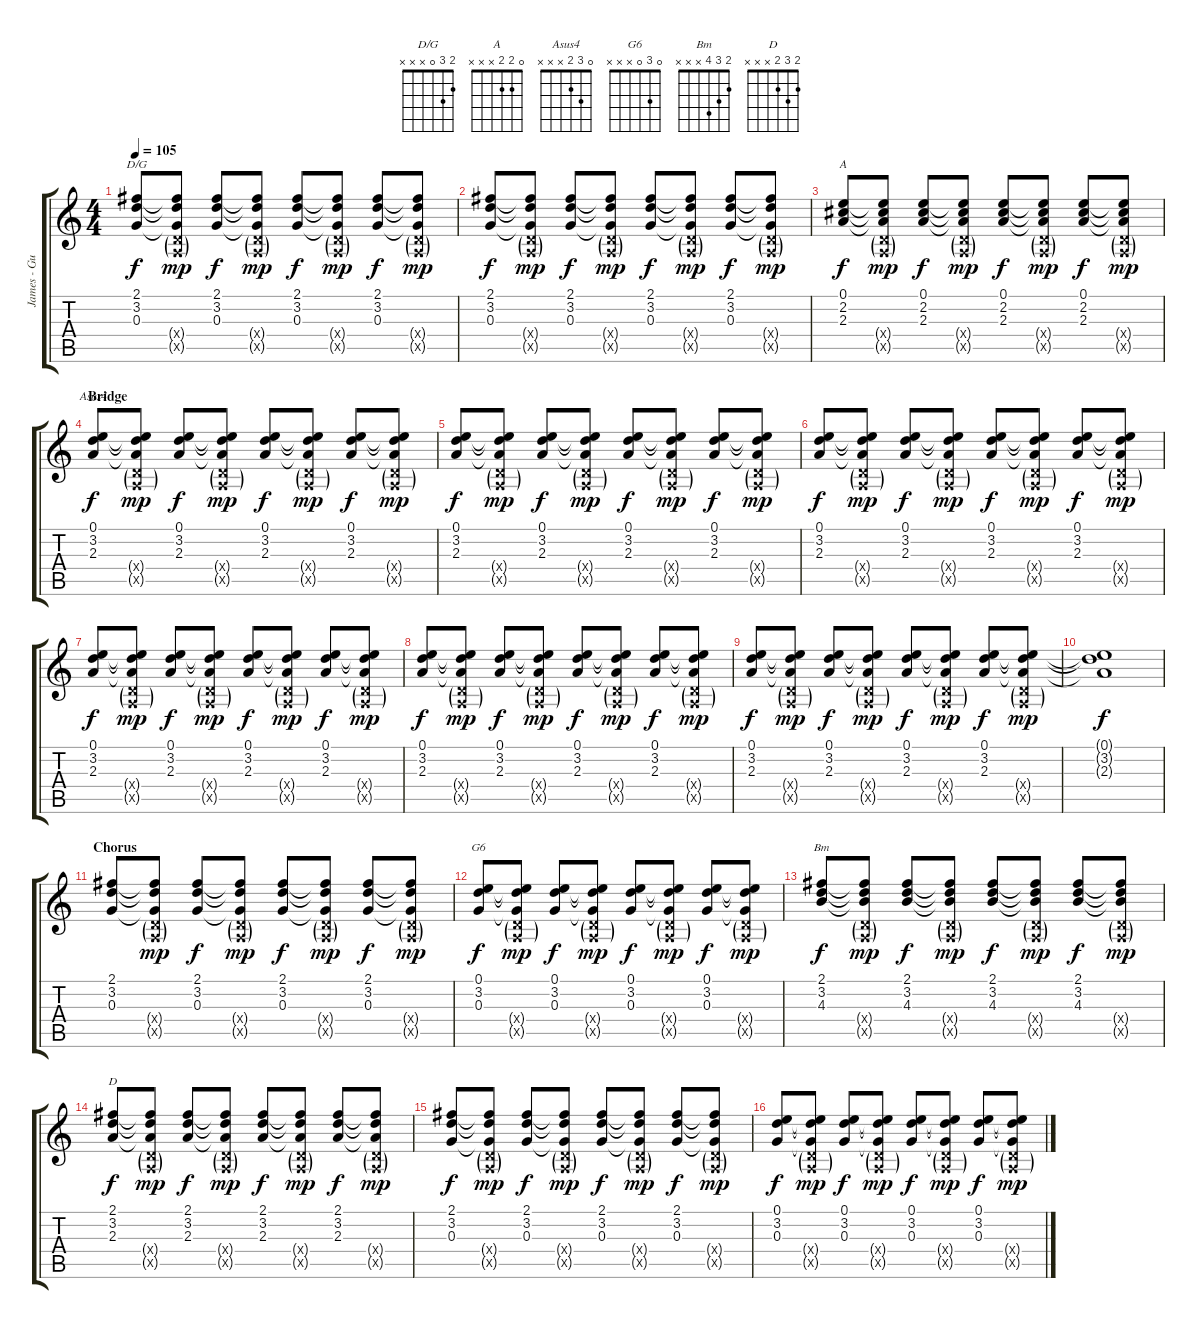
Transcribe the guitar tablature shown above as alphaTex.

\track ("James - Guitar 1" "James - Gu") {instrument electricguitarjazz}
\staff {score tabs}
\tuning (E4 B3 G3 D3 A2 E2) {hide}
\chord ("D/G" 2 3 0 x x x)
\chord ("A" 0 2 2 x x x)
\chord ("Asus4" 0 3 2 x x x)
\chord ("G6" 0 3 0 x x x)
\chord ("Bm" 2 3 4 x x x)
\chord ("D" 2 3 2 x x x)
\ts (4 4)
\tempo 105
\clef g2
\ks c
(2.1 3.2 0.3).8{ch "D/G" dy f} (2.1{t} 3.2{t} 0.3{t} 0.4{g x} 0.5{g x}).8{dy mp} (2.1 3.2 0.3).8{dy f} (2.1{t} 3.2{t} 0.3{t} 0.4{g x} 0.5{g x}).8{dy mp} (2.1 3.2 0.3).8{dy f} (2.1{t} 3.2{t} 0.3{t} 0.4{g x} 0.5{g x}).8{dy mp} (2.1 3.2 0.3).8{dy f} (2.1{t} 3.2{t} 0.3{t} 0.4{g x} 0.5{g x}).8{dy mp} |
(2.1 3.2 0.3).8{dy f} (2.1{t} 3.2{t} 0.3{t} 0.4{g x} 0.5{g x}).8{dy mp} (2.1 3.2 0.3).8{dy f} (2.1{t} 3.2{t} 0.3{t} 0.4{g x} 0.5{g x}).8{dy mp} (2.1 3.2 0.3).8{dy f} (2.1{t} 3.2{t} 0.3{t} 0.4{g x} 0.5{g x}).8{dy mp} (2.1 3.2 0.3).8{dy f} (2.1{t} 3.2{t} 0.3{t} 0.4{g x} 0.5{g x}).8{dy mp} |
(0.1 2.2 2.3).8{ch "A" dy f} (0.1{t} 2.2{t} 2.3{t} 0.4{g x} 0.5{g x}).8{dy mp} (0.1 2.2 2.3).8{dy f} (0.1{t} 2.2{t} 2.3{t} 0.4{g x} 0.5{g x}).8{dy mp} (0.1 2.2 2.3).8{dy f} (0.1{t} 2.2{t} 2.3{t} 0.4{g x} 0.5{g x}).8{dy mp} (0.1 2.2 2.3).8{dy f} (0.1{t} 2.2{t} 2.3{t} 0.4{g x} 0.5{g x}).8{dy mp} |
\section ("" "Bridge")
(0.1 3.2 2.3).8{ch "Asus4" dy f} (0.1{t} 3.2{t} 2.3{t} 0.4{g x} 0.5{g x}).8{dy mp} (0.1 3.2 2.3).8{dy f} (0.1{t} 3.2{t} 2.3{t} 0.4{g x} 0.5{g x}).8{dy mp} (0.1 3.2 2.3).8{dy f} (0.1{t} 3.2{t} 2.3{t} 0.4{g x} 0.5{g x}).8{dy mp} (0.1 3.2 2.3).8{dy f} (0.1{t} 3.2{t} 2.3{t} 0.4{g x} 0.5{g x}).8{dy mp} |
(0.1 3.2 2.3).8{dy f} (0.1{t} 3.2{t} 2.3{t} 0.4{g x} 0.5{g x}).8{dy mp} (0.1 3.2 2.3).8{dy f} (0.1{t} 3.2{t} 2.3{t} 0.4{g x} 0.5{g x}).8{dy mp} (0.1 3.2 2.3).8{dy f} (0.1{t} 3.2{t} 2.3{t} 0.4{g x} 0.5{g x}).8{dy mp} (0.1 3.2 2.3).8{dy f} (0.1{t} 3.2{t} 2.3{t} 0.4{g x} 0.5{g x}).8{dy mp} |
(0.1 3.2 2.3).8{dy f} (0.1{t} 3.2{t} 2.3{t} 0.4{g x} 0.5{g x}).8{dy mp} (0.1 3.2 2.3).8{dy f} (0.1{t} 3.2{t} 2.3{t} 0.4{g x} 0.5{g x}).8{dy mp} (0.1 3.2 2.3).8{dy f} (0.1{t} 3.2{t} 2.3{t} 0.4{g x} 0.5{g x}).8{dy mp} (0.1 3.2 2.3).8{dy f} (0.1{t} 3.2{t} 2.3{t} 0.4{g x} 0.5{g x}).8{dy mp} |
(0.1 3.2 2.3).8{dy f} (0.1{t} 3.2{t} 2.3{t} 0.4{g x} 0.5{g x}).8{dy mp} (0.1 3.2 2.3).8{dy f} (0.1{t} 3.2{t} 2.3{t} 0.4{g x} 0.5{g x}).8{dy mp} (0.1 3.2 2.3).8{dy f} (0.1{t} 3.2{t} 2.3{t} 0.4{g x} 0.5{g x}).8{dy mp} (0.1 3.2 2.3).8{dy f} (0.1{t} 3.2{t} 2.3{t} 0.4{g x} 0.5{g x}).8{dy mp} |
(0.1 3.2 2.3).8{dy f} (0.1{t} 3.2{t} 2.3{t} 0.4{g x} 0.5{g x}).8{dy mp} (0.1 3.2 2.3).8{dy f} (0.1{t} 3.2{t} 2.3{t} 0.4{g x} 0.5{g x}).8{dy mp} (0.1 3.2 2.3).8{dy f} (0.1{t} 3.2{t} 2.3{t} 0.4{g x} 0.5{g x}).8{dy mp} (0.1 3.2 2.3).8{dy f} (0.1{t} 3.2{t} 2.3{t} 0.4{g x} 0.5{g x}).8{dy mp} |
(0.1 3.2 2.3).8{dy f} (0.1{t} 3.2{t} 2.3{t} 0.4{g x} 0.5{g x}).8{dy mp} (0.1 3.2 2.3).8{dy f} (0.1{t} 3.2{t} 2.3{t} 0.4{g x} 0.5{g x}).8{dy mp} (0.1 3.2 2.3).8{dy f} (0.1{t} 3.2{t} 2.3{t} 0.4{g x} 0.5{g x}).8{dy mp} (0.1 3.2 2.3).8{dy f} (0.1{t} 3.2{t} 2.3{t} 0.4{g x} 0.5{g x}).8{dy mp} |
(0.1{t} 3.2{t} 2.3{t}).1{dy f} |
\section ("" "Chorus")
(2.1 3.2 0.3).8 (2.1{t} 3.2{t} 0.3{t} 0.4{g x} 0.5{g x}).8{dy mp} (2.1 3.2 0.3).8{dy f} (2.1{t} 3.2{t} 0.3{t} 0.4{g x} 0.5{g x}).8{dy mp} (2.1 3.2 0.3).8{dy f} (2.1{t} 3.2{t} 0.3{t} 0.4{g x} 0.5{g x}).8{dy mp} (2.1 3.2 0.3).8{dy f} (2.1{t} 3.2{t} 0.3{t} 0.4{g x} 0.5{g x}).8{dy mp} |
(0.1 3.2 0.3).8{ch "G6" dy f} (0.1{t} 3.2{t} 0.3{t} 0.4{g x} 0.5{g x}).8{dy mp} (0.1 3.2 0.3).8{dy f} (0.1{t} 3.2{t} 0.3{t} 0.4{g x} 0.5{g x}).8{dy mp} (0.1 3.2 0.3).8{dy f} (0.1{t} 3.2{t} 0.3{t} 0.4{g x} 0.5{g x}).8{dy mp} (0.1 3.2 0.3).8{dy f} (0.1{t} 3.2{t} 0.3{t} 0.4{g x} 0.5{g x}).8{dy mp} |
(2.1 3.2 4.3).8{ch "Bm" dy f} (2.1{t} 3.2{t} 4.3{t} 0.4{g x} 0.5{g x}).8{dy mp} (2.1 3.2 4.3).8{dy f} (2.1{t} 3.2{t} 4.3{t} 0.4{g x} 0.5{g x}).8{dy mp} (2.1 3.2 4.3).8{dy f} (2.1{t} 3.2{t} 4.3{t} 0.4{g x} 0.5{g x}).8{dy mp} (2.1 3.2 4.3).8{dy f} (2.1{t} 3.2{t} 4.3{t} 0.4{g x} 0.5{g x}).8{dy mp} |
(2.1 3.2 2.3).8{ch "D" dy f} (2.1{t} 3.2{t} 2.3{t} 0.4{g x} 0.5{g x}).8{dy mp} (2.1 3.2 2.3).8{dy f} (2.1{t} 3.2{t} 2.3{t} 0.4{g x} 0.5{g x}).8{dy mp} (2.1 3.2 2.3).8{dy f} (2.1{t} 3.2{t} 2.3{t} 0.4{g x} 0.5{g x}).8{dy mp} (2.1 3.2 2.3).8{dy f} (2.1{t} 3.2{t} 2.3{t} 0.4{g x} 0.5{g x}).8{dy mp} |
(2.1 3.2 0.3).8{dy f} (2.1{t} 3.2{t} 0.3{t} 0.4{g x} 0.5{g x}).8{dy mp} (2.1 3.2 0.3).8{dy f} (2.1{t} 3.2{t} 0.3{t} 0.4{g x} 0.5{g x}).8{dy mp} (2.1 3.2 0.3).8{dy f} (2.1{t} 3.2{t} 0.3{t} 0.4{g x} 0.5{g x}).8{dy mp} (2.1 3.2 0.3).8{dy f} (2.1{t} 3.2{t} 0.3{t} 0.4{g x} 0.5{g x}).8{dy mp} |
(0.1 3.2 0.3).8{dy f} (0.1{t} 3.2{t} 0.3{t} 0.4{g x} 0.5{g x}).8{dy mp} (0.1 3.2 0.3).8{dy f} (0.1{t} 3.2{t} 0.3{t} 0.4{g x} 0.5{g x}).8{dy mp} (0.1 3.2 0.3).8{dy f} (0.1{t} 3.2{t} 0.3{t} 0.4{g x} 0.5{g x}).8{dy mp} (0.1 3.2 0.3).8{dy f} (0.1{t} 3.2{t} 0.3{t} 0.4{g x} 0.5{g x}).8{dy mp}
